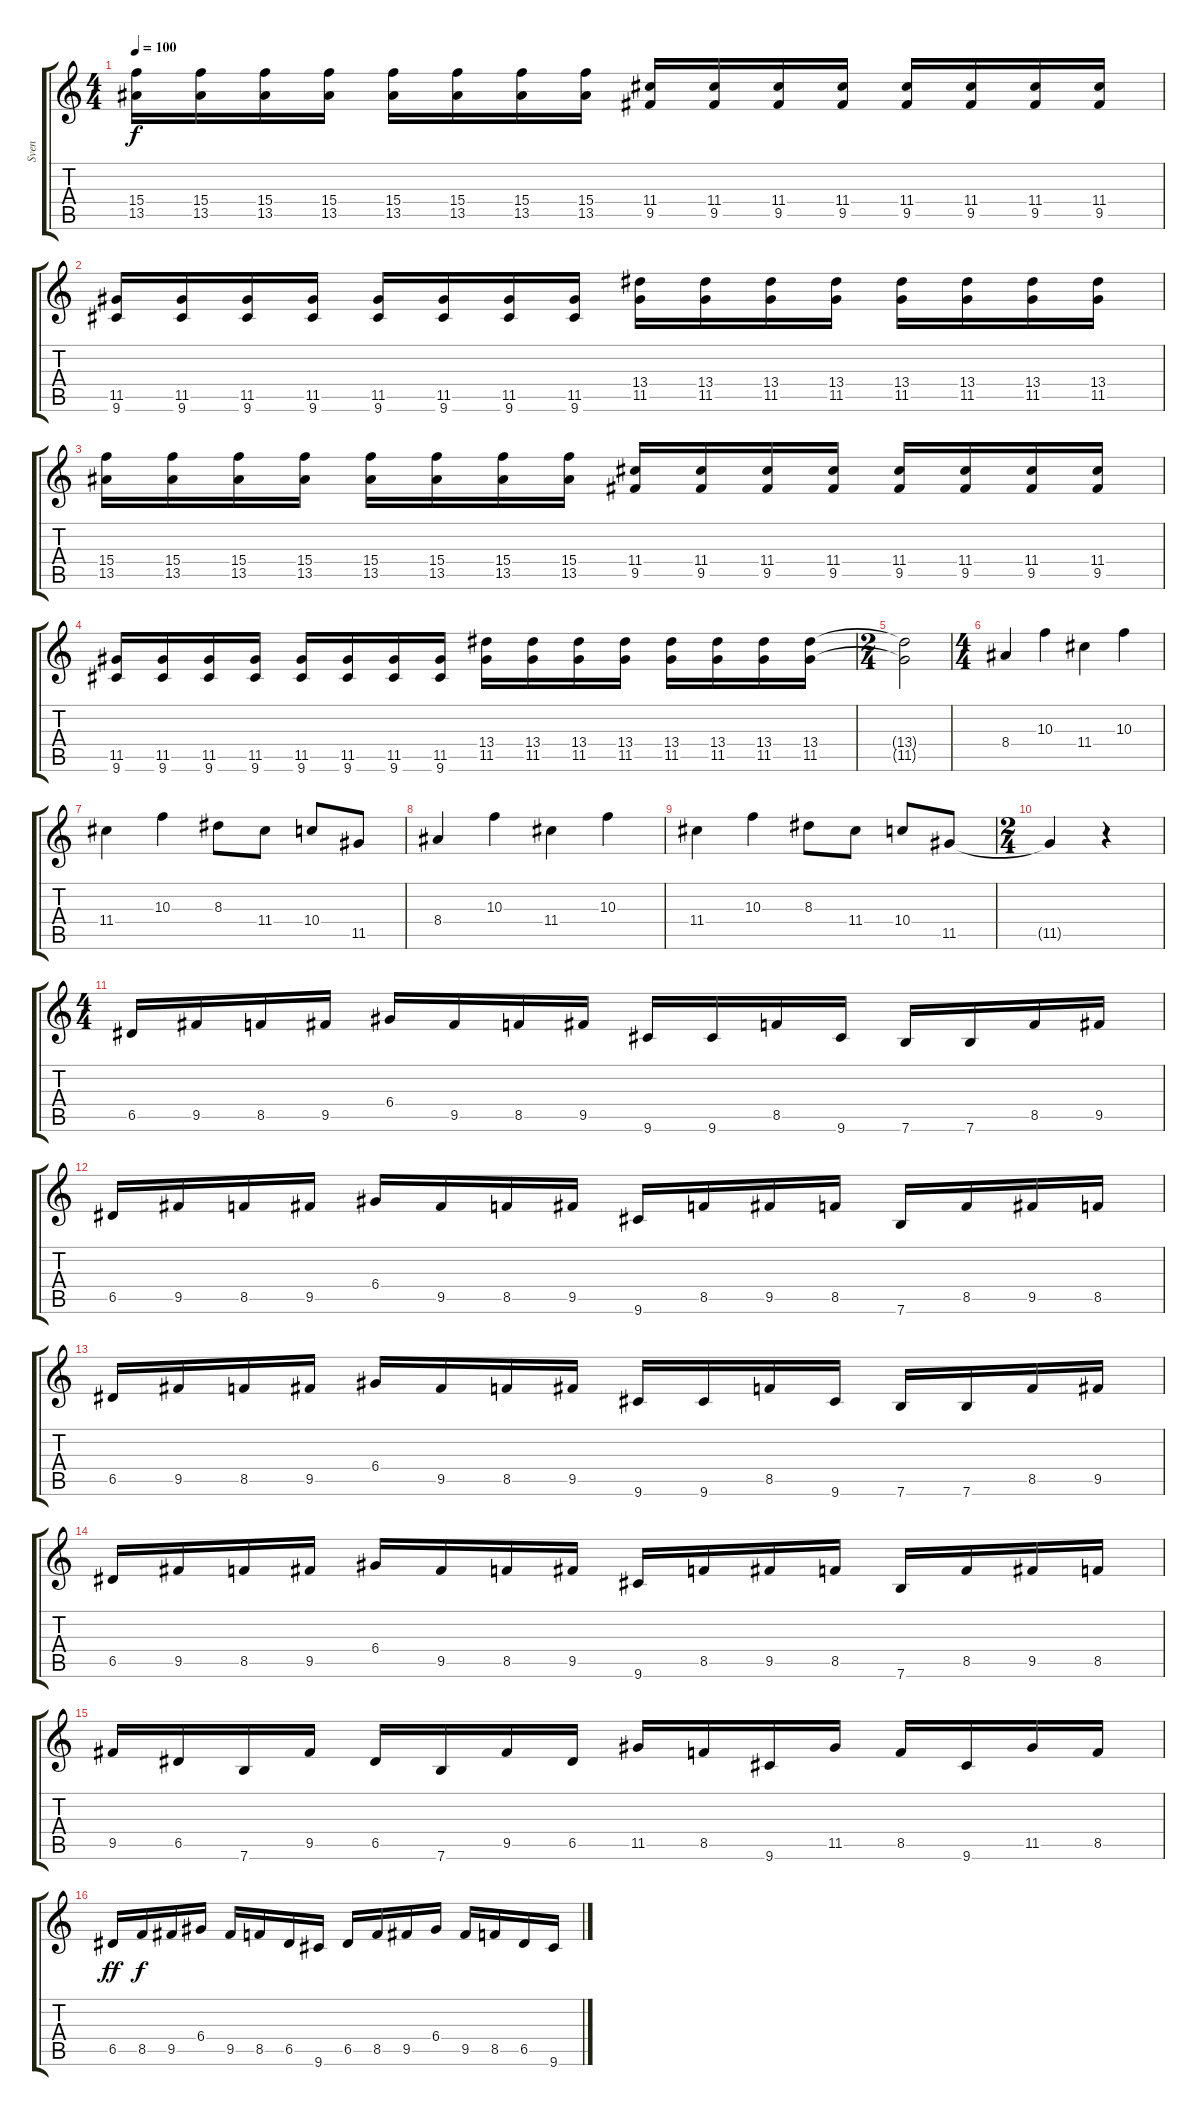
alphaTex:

\track ("Sven" "Sven") {instrument overdrivenguitar}
\staff {score tabs}
\tuning (E4 B3 G3 D3 A2 E2) {hide}
\ts (4 4)
\tempo 100
\clef g2
\ks c
(15.4 13.5).16{dy f instrument overdrivenguitar} (15.4 13.5).16 (15.4 13.5).16 (15.4 13.5).16 (15.4 13.5).16 (15.4 13.5).16 (15.4 13.5).16 (15.4 13.5).16 (11.4 9.5).16 (11.4 9.5).16 (11.4 9.5).16 (11.4 9.5).16 (11.4 9.5).16 (11.4 9.5).16 (11.4 9.5).16 (11.4 9.5).16 |
(11.5 9.6).16 (11.5 9.6).16 (11.5 9.6).16 (11.5 9.6).16 (11.5 9.6).16 (11.5 9.6).16 (11.5 9.6).16 (11.5 9.6).16 (13.4 11.5).16 (13.4 11.5).16 (13.4 11.5).16 (13.4 11.5).16 (13.4 11.5).16 (13.4 11.5).16 (13.4 11.5).16 (13.4 11.5).16 |
(15.4 13.5).16 (15.4 13.5).16 (15.4 13.5).16 (15.4 13.5).16 (15.4 13.5).16 (15.4 13.5).16 (15.4 13.5).16 (15.4 13.5).16 (11.4 9.5).16 (11.4 9.5).16 (11.4 9.5).16 (11.4 9.5).16 (11.4 9.5).16 (11.4 9.5).16 (11.4 9.5).16 (11.4 9.5).16 |
(11.5 9.6).16 (11.5 9.6).16 (11.5 9.6).16 (11.5 9.6).16 (11.5 9.6).16 (11.5 9.6).16 (11.5 9.6).16 (11.5 9.6).16 (13.4 11.5).16 (13.4 11.5).16 (13.4 11.5).16 (13.4 11.5).16 (13.4 11.5).16 (13.4 11.5).16 (13.4 11.5).16 (13.4 11.5).16 |
\ts (2 4)
(13.4{t} 11.5{t}).2 |
\ts (4 4)
8.4.4 10.3.4 11.4.4 10.3.4 |
11.4.4 10.3.4 8.3.8 11.4.8 10.4.8 11.5.8 |
8.4.4 10.3.4 11.4.4 10.3.4 |
11.4.4 10.3.4 8.3.8 11.4.8 10.4.8 11.5.8 |
\ts (2 4)
11.5{t}.4 r.4 |
\ts (4 4)
6.5.16 9.5.16 8.5.16 9.5.16 6.4.16 9.5.16 8.5.16 9.5.16 9.6.16 9.6.16 8.5.16 9.6.16 7.6.16 7.6.16 8.5.16 9.5.16 |
6.5.16 9.5.16 8.5.16 9.5.16 6.4.16 9.5.16 8.5.16 9.5.16 9.6.16 8.5.16 9.5.16 8.5.16 7.6.16 8.5.16 9.5.16 8.5.16 |
6.5.16 9.5.16 8.5.16 9.5.16 6.4.16 9.5.16 8.5.16 9.5.16 9.6.16 9.6.16 8.5.16 9.6.16 7.6.16 7.6.16 8.5.16 9.5.16 |
6.5.16 9.5.16 8.5.16 9.5.16 6.4.16 9.5.16 8.5.16 9.5.16 9.6.16 8.5.16 9.5.16 8.5.16 7.6.16 8.5.16 9.5.16 8.5.16 |
9.5.16 6.5.16 7.6.16 9.5.16 6.5.16 7.6.16 9.5.16 6.5.16 11.5.16 8.5.16 9.6.16 11.5.16 8.5.16 9.6.16 11.5.16 8.5.16 |
6.5.16{dy ff} 8.5.16{dy f} 9.5.16 6.4.16 9.5.16 8.5.16 6.5.16 9.6.16 6.5.16 8.5.16 9.5.16 6.4.16 9.5.16 8.5.16 6.5.16 9.6.16
